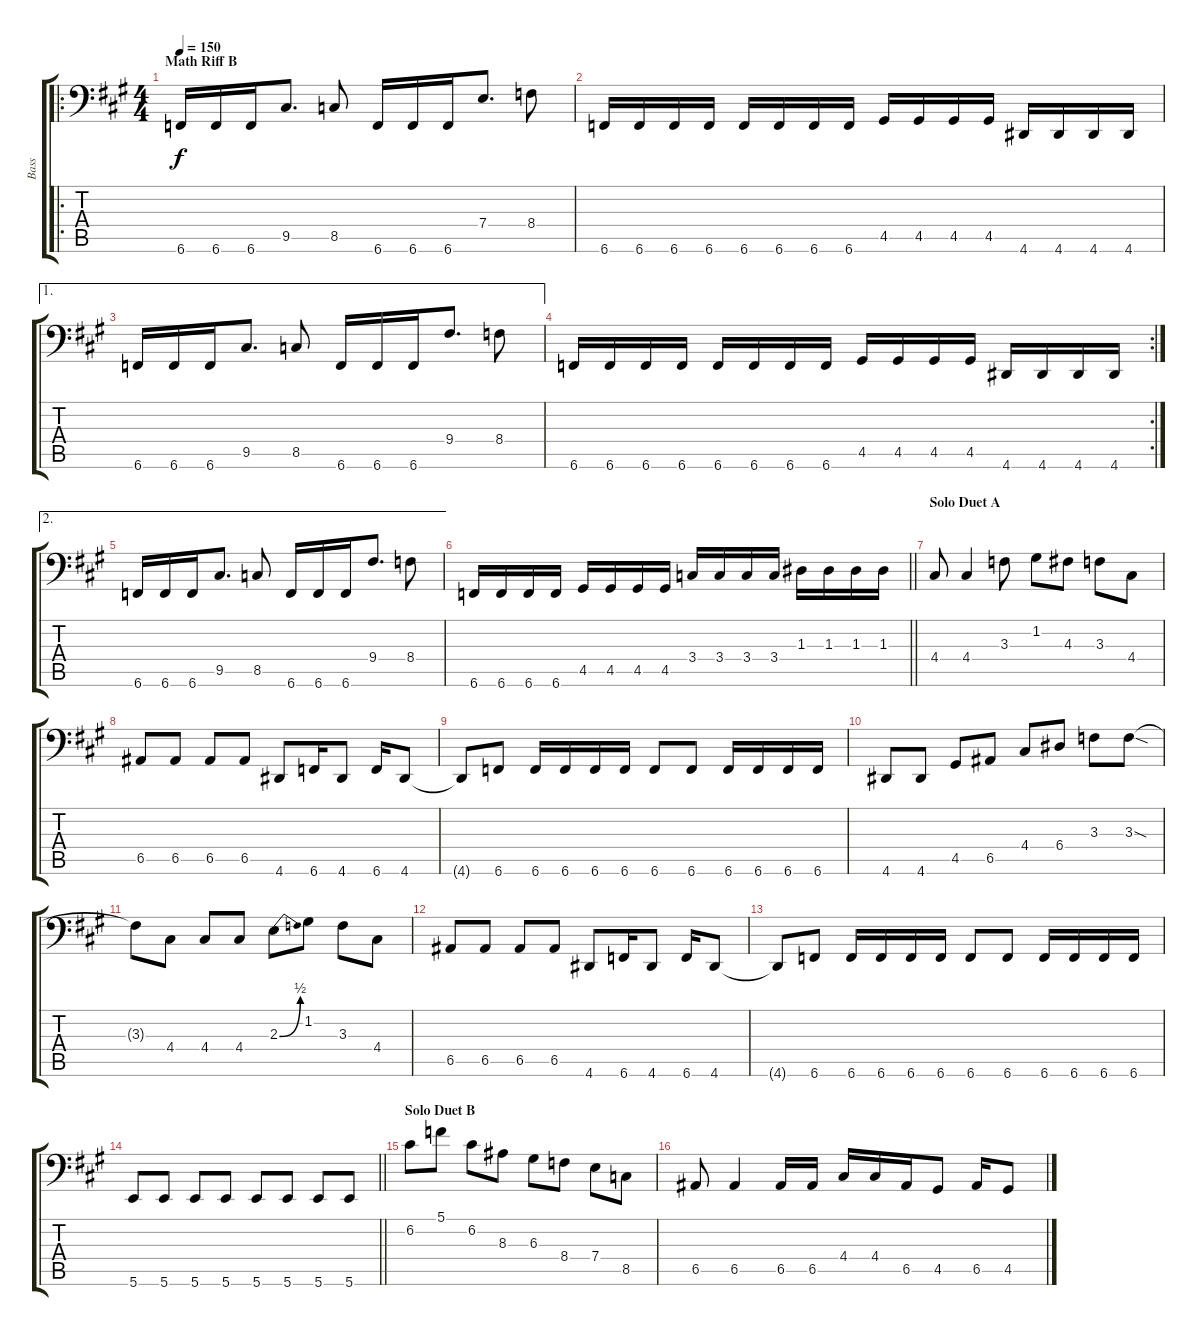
\track ("Bass" "Bass") {instrument electricbassfinger}
\staff {score tabs}
\tuning (C3 G2 D2 A1 E1 B0) {hide}
\ro
\ts (4 4)
\section ("" "Math Riff B")
\tempo 150
\clef f4
\ks f#minor
6.6.16{dy f} 6.6.16 6.6.16 9.5.8{d} 8.5.8 6.6.16 6.6.16 6.6.16 7.4.8{d} 8.4.8 |
6.6.16 6.6.16 6.6.16 6.6.16 6.6.16 6.6.16 6.6.16 6.6.16 4.5.16 4.5.16 4.5.16 4.5.16 4.6.16 4.6.16 4.6.16 4.6.16 |
\ae 1
6.6.16 6.6.16 6.6.16 9.5.8{d} 8.5.8 6.6.16 6.6.16 6.6.16 9.4.8{d} 8.4.8 |
\rc 2
6.6.16 6.6.16 6.6.16 6.6.16 6.6.16 6.6.16 6.6.16 6.6.16 4.5.16 4.5.16 4.5.16 4.5.16 4.6.16 4.6.16 4.6.16 4.6.16 |
\ae 2
6.6.16 6.6.16 6.6.16 9.5.8{d} 8.5.8 6.6.16 6.6.16 6.6.16 9.4.8{d} 8.4.8 |
\barLineRight lightlight
6.6.16 6.6.16 6.6.16 6.6.16 4.5.16 4.5.16 4.5.16 4.5.16 3.4.16 3.4.16 3.4.16 3.4.16 1.3.16 1.3.16 1.3.16 1.3.16 |
\section ("" "Solo Duet A")
4.4.8 4.4.4 3.3.8 1.2.8 4.3.8 3.3.8 4.4.8 |
6.5.8 6.5.8 6.5.8 6.5.8 4.6.8 6.6.16 4.6.8 6.6.16 4.6.8 |
4.6{t}.8 6.6.8 6.6.16 6.6.16 6.6.16 6.6.16 6.6.8 6.6.8 6.6.16 6.6.16 6.6.16 6.6.16 |
4.6.8 4.6.8 4.5.8 6.5.8 4.4.8 6.4.8 3.3.8 3.3{sod}.8 |
3.3{t}.8 4.4.8 4.4.8 4.4.8 2.3{be (bend 0 0 60 2)}.8 1.2.8 3.3.8 4.4.8 |
6.5.8 6.5.8 6.5.8 6.5.8 4.6.8 6.6.16 4.6.8 6.6.16 4.6.8 |
4.6{t}.8 6.6.8 6.6.16 6.6.16 6.6.16 6.6.16 6.6.8 6.6.8 6.6.16 6.6.16 6.6.16 6.6.16 |
\barLineRight lightlight
5.6.8 5.6.8 5.6.8 5.6.8 5.6.8 5.6.8 5.6.8 5.6.8 |
\section ("" "Solo Duet B")
6.2.8 5.1.8 6.2.8 8.3.8 6.3.8 8.4.8 7.4.8 8.5.8 |
6.5.8 6.5.4 6.5.16 6.5.16 4.4.16 4.4.16 6.5.16 4.5.8 6.5.16 4.5.8
